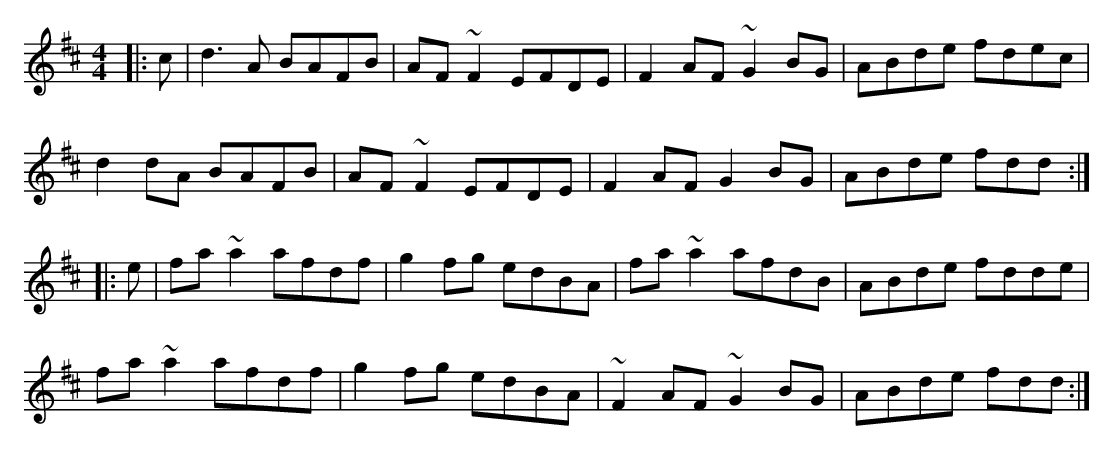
X:1
M:4/4
K:D
|:c|d3A BAFB|AF~F2 EFDE|F2AF ~G2BG|ABde fdec|
d2 dA BAFB|AF~F2 EFDE|F2AF G2 BG|ABde fdd:|
|:e|fa~a2 afdf|g2fg edBA|fa~a2 afdB|ABde fdde|
fa~a2 afdf|g2fg edBA|~F2AF ~G2BG|ABde fdd:|
